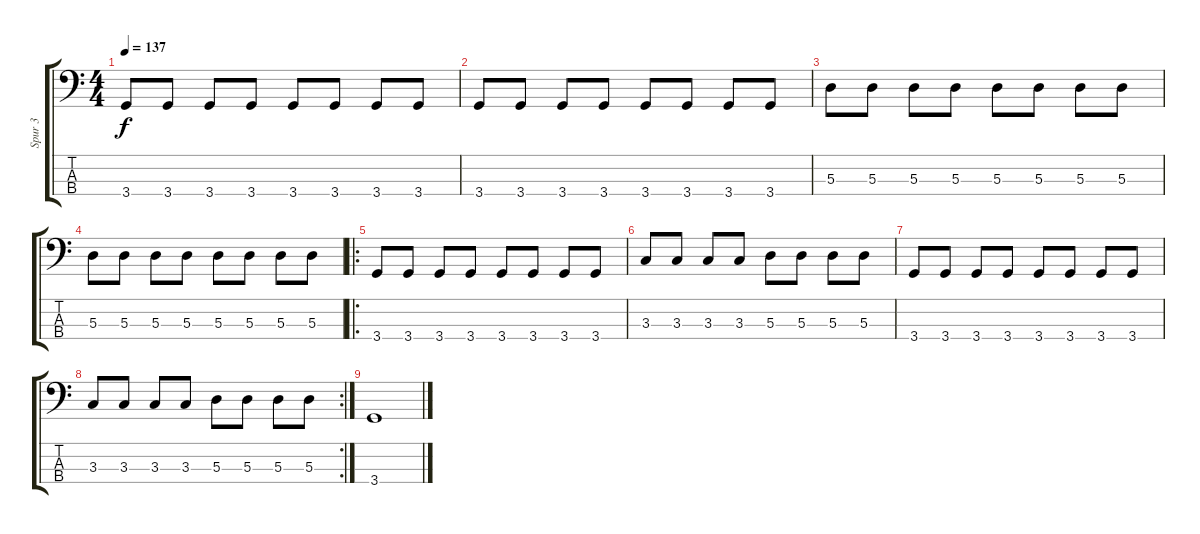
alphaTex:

\track ("Spur 3" "Spur 3") {instrument electricbassfinger}
\staff {score tabs}
\tuning (G2 D2 A1 E1) {hide}
\ts (4 4)
\tempo 137
\clef f4
\ks c
3.4.8{dy f} 3.4.8 3.4.8 3.4.8 3.4.8 3.4.8 3.4.8 3.4.8 |
3.4.8 3.4.8 3.4.8 3.4.8 3.4.8 3.4.8 3.4.8 3.4.8 |
5.3.8 5.3.8 5.3.8 5.3.8 5.3.8 5.3.8 5.3.8 5.3.8 |
5.3.8 5.3.8 5.3.8 5.3.8 5.3.8 5.3.8 5.3.8 5.3.8 |
\ro
3.4.8 3.4.8 3.4.8 3.4.8 3.4.8 3.4.8 3.4.8 3.4.8 |
3.3.8 3.3.8 3.3.8 3.3.8 5.3.8 5.3.8 5.3.8 5.3.8 |
3.4.8 3.4.8 3.4.8 3.4.8 3.4.8 3.4.8 3.4.8 3.4.8 |
\rc 2
3.3.8 3.3.8 3.3.8 3.3.8 5.3.8 5.3.8 5.3.8 5.3.8 |
3.4.1
